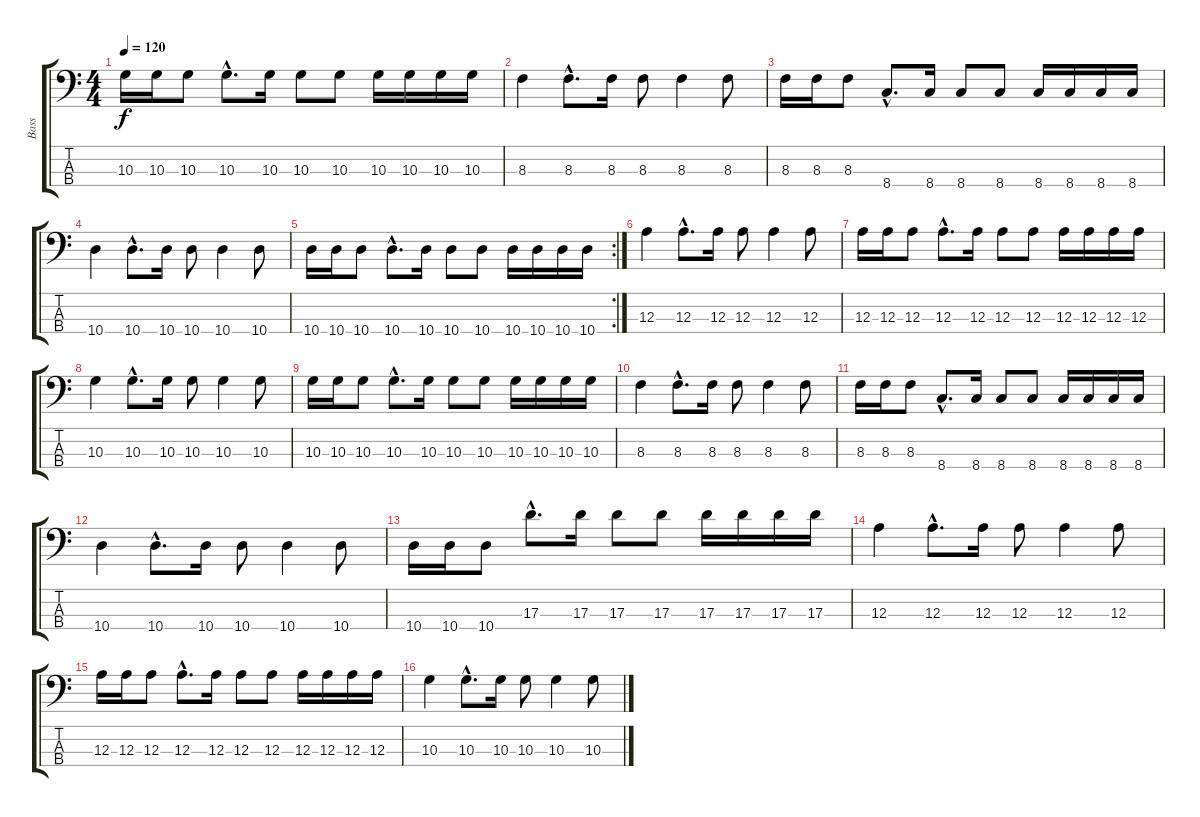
\track ("Bass" "Bass") {instrument electricbasspick}
\staff {score tabs}
\tuning (G2 D2 A1 E1) {hide}
\ts (4 4)
\tempo 120
\clef f4
\ks c
10.3.16{dy f} 10.3.16 10.3.8 10.3{hac}.8{d} 10.3.16 10.3.8 10.3.8 10.3.16 10.3.16 10.3.16 10.3.16 |
8.3.4 8.3{hac}.8{d} 8.3.16 8.3.8 8.3.4 8.3.8 |
8.3.16 8.3.16 8.3.8 8.4{hac}.8{d} 8.4.16 8.4.8 8.4.8 8.4.16 8.4.16 8.4.16 8.4.16 |
10.4.4 10.4{hac}.8{d} 10.4.16 10.4.8 10.4.4 10.4.8 |
\rc 2
10.4.16 10.4.16 10.4.8 10.4{hac}.8{d} 10.4.16 10.4.8 10.4.8 10.4.16 10.4.16 10.4.16 10.4.16 |
12.3.4 12.3{hac}.8{d} 12.3.16 12.3.8 12.3.4 12.3.8 |
12.3.16 12.3.16 12.3.8 12.3{hac}.8{d} 12.3.16 12.3.8 12.3.8 12.3.16 12.3.16 12.3.16 12.3.16 |
10.3.4 10.3{hac}.8{d} 10.3.16 10.3.8 10.3.4 10.3.8 |
10.3.16 10.3.16 10.3.8 10.3{hac}.8{d} 10.3.16 10.3.8 10.3.8 10.3.16 10.3.16 10.3.16 10.3.16 |
8.3.4 8.3{hac}.8{d} 8.3.16 8.3.8 8.3.4 8.3.8 |
8.3.16 8.3.16 8.3.8 8.4{hac}.8{d} 8.4.16 8.4.8 8.4.8 8.4.16 8.4.16 8.4.16 8.4.16 |
10.4.4 10.4{hac}.8{d} 10.4.16 10.4.8 10.4.4 10.4.8 |
10.4.16 10.4.16 10.4.8 17.3{hac}.8{d} 17.3.16 17.3.8 17.3.8 17.3.16 17.3.16 17.3.16 17.3.16 |
12.3.4 12.3{hac}.8{d} 12.3.16 12.3.8 12.3.4 12.3.8 |
12.3.16 12.3.16 12.3.8 12.3{hac}.8{d} 12.3.16 12.3.8 12.3.8 12.3.16 12.3.16 12.3.16 12.3.16 |
10.3.4 10.3{hac}.8{d} 10.3.16 10.3.8 10.3.4 10.3.8
